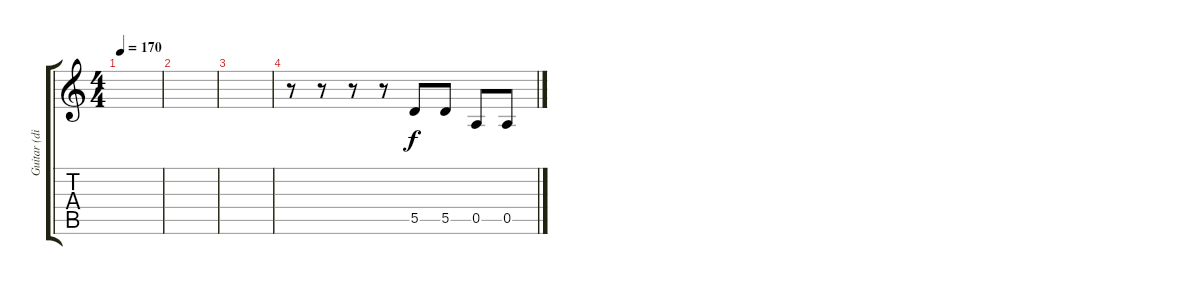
\track ("Guitar (distorted)" "Guitar (di") {instrument distortionguitar}
\staff {score tabs}
\tuning (E4 B3 G3 D3 A2 E2) {hide}
\ts (4 4)
\tempo 170
\clef g2
\ks c
|
|
|
r.8 r.8 r.8 r.8 5.5.8 5.5.8 0.5.8 0.5.8
